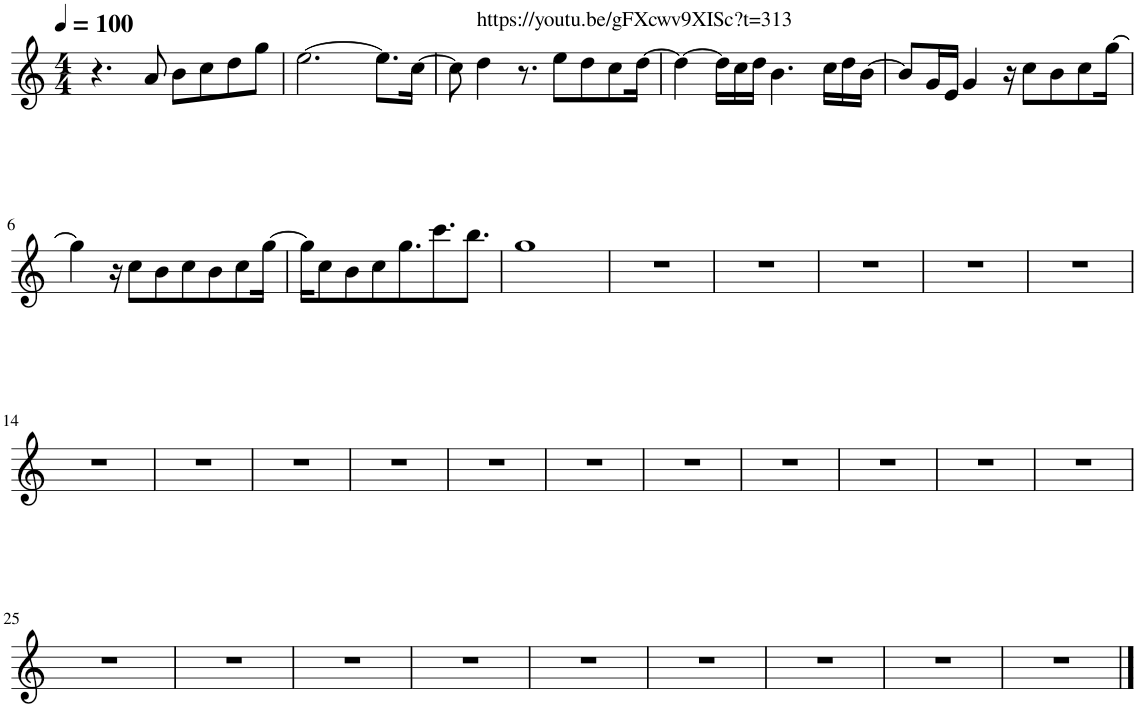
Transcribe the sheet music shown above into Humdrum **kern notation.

**kern
*part1
*staff1
*I"Piano
*I'Pno.
*clefG2
*k[]
*M4/4
*MM100
=1
4.r
8a/
8b\L
8cc\
8dd\
8gg\J
=2
[2.ee\
8.ee\L]
[16cc\Jk
=3
8cc\]
!LO:TX:a:t=https&colon;//youtu.be/gFXcwv9XISc?t=313
4dd\
8.r
8ee\L
8dd\
8cc\
[16dd\Jk
=4
4dd\_
16dd\LL]
16cc\
16dd\JJ
4.b\
16cc\LL
16dd\
[16b\JJ
=5
8b/L]
16g/L
16e/JJ
4g/
16r
8cc\L
8b\
8cc\
[16gg\Jk
!!LO:LB:g=z
=6
4gg\]
16r
8cc\L
8b\
8cc\
8b\
8cc\
[16gg\Jk
=7
16gg\KL]
8cc\
8b\
8cc\
8.gg\
8.ccc\
8.bb\J
=8
1gg
=9
1r
=10
1r
=11
1r
=12
1r
=13
1r
!!LO:LB:g=z
=14
1r
=15
1r
=16
1r
=17
1r
=18
1r
=19
1r
=20
1r
=21
1r
=22
1r
=23
1r
=24
1r
!!LO:LB:g=z
=25
1r
=26
1r
=27
1r
=28
1r
=29
1r
=30
1r
=31
1r
=32
1r
=33
1r
==
*-
